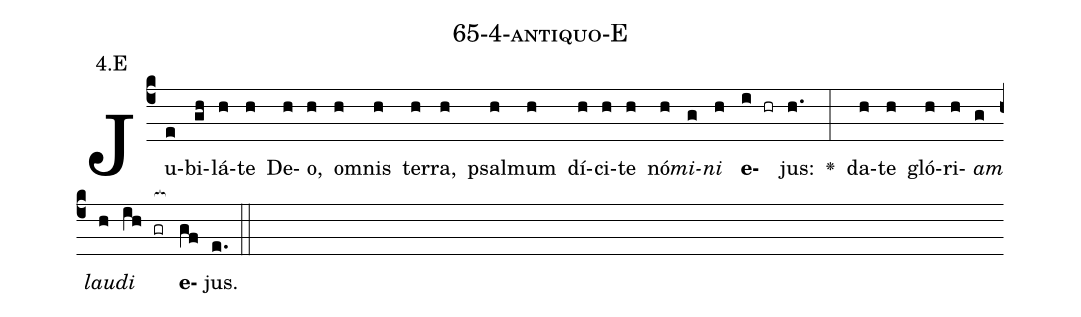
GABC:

name: 65-4-antiquo-E;
annotation: 4.E;
%%
(c4)Ju(e)bi(gh)lá(h)te(h) De(h)o,(h) om(h)nis(h) ter(h)ra,(h) psal(h)mum(h) dí(h)ci(h)te(h) nó(h)<i>mi</i>(g)<i>ni</i>(h) <b>e</b>(i hr)jus:(h.) <v>\greheightstar</v>(:) da(h)te(h) gló(h)ri(h)<i>am</i>(g) <i>lau</i>(h)<i>di</i>(ih gr[ocb:1{]) <b>e</b>(gf[ocb:0}])jus.(e.) (::)


%E(h) u(g) o(h) u(ih) a(gf) e.(e.) (::)
